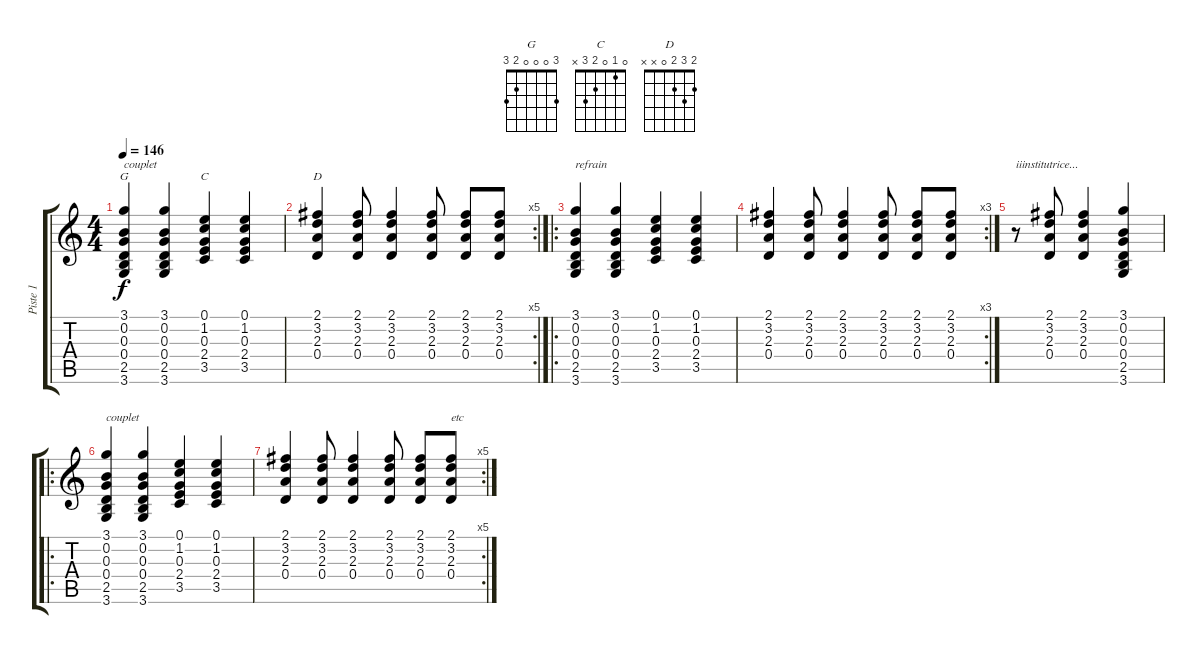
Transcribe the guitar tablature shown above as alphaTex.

\track ("Piste 1" "Piste 1") {instrument acousticguitarsteel}
\staff {score tabs}
\tuning (E4 B3 G3 D3 A2 E2) {hide}
\chord ("G" 3 0 0 0 2 3)
\chord ("C" 0 1 0 2 3 x)
\chord ("D" 2 3 2 0 x x)
\ts (4 4)
\tempo 146
\clef g2
\ks c
(3.1 0.2 0.3 0.4 2.5 3.6).4{ch "G" txt "couplet" dy f instrument acousticguitarsteel} (3.1 0.2 0.3 0.4 2.5 3.6).4 (0.1 1.2 0.3 2.4 3.5).4{ch "C"} (0.1 1.2 0.3 2.4 3.5).4 |
\rc 5
(2.1 3.2 2.3 0.4).4{ch "D"} (2.1 3.2 2.3 0.4).8 (2.1 3.2 2.3 0.4).4 (2.1 3.2 2.3 0.4).8 (2.1 3.2 2.3 0.4).8 (2.1 3.2 2.3 0.4).8 |
\ro
(3.1 0.2 0.3 0.4 2.5 3.6).4{txt "refrain"} (3.1 0.2 0.3 0.4 2.5 3.6).4 (0.1 1.2 0.3 2.4 3.5).4 (0.1 1.2 0.3 2.4 3.5).4 |
\rc 3
(2.1 3.2 2.3 0.4).4 (2.1 3.2 2.3 0.4).8 (2.1 3.2 2.3 0.4).4 (2.1 3.2 2.3 0.4).8 (2.1 3.2 2.3 0.4).8 (2.1 3.2 2.3 0.4).8 |
r.8{txt "iiinstitutrice..."} (2.1 3.2 2.3 0.4).8 (2.1 3.2 2.3 0.4).4 (3.1 0.2 0.3 0.4 2.5 3.6).4 |
\ro
(3.1 0.2 0.3 0.4 2.5 3.6).4{txt "couplet"} (3.1 0.2 0.3 0.4 2.5 3.6).4 (0.1 1.2 0.3 2.4 3.5).4 (0.1 1.2 0.3 2.4 3.5).4 |
\rc 5
(2.1 3.2 2.3 0.4).4 (2.1 3.2 2.3 0.4).8 (2.1 3.2 2.3 0.4).4 (2.1 3.2 2.3 0.4).8 (2.1 3.2 2.3 0.4).8 (2.1 3.2 2.3 0.4).8{txt "etc"}
